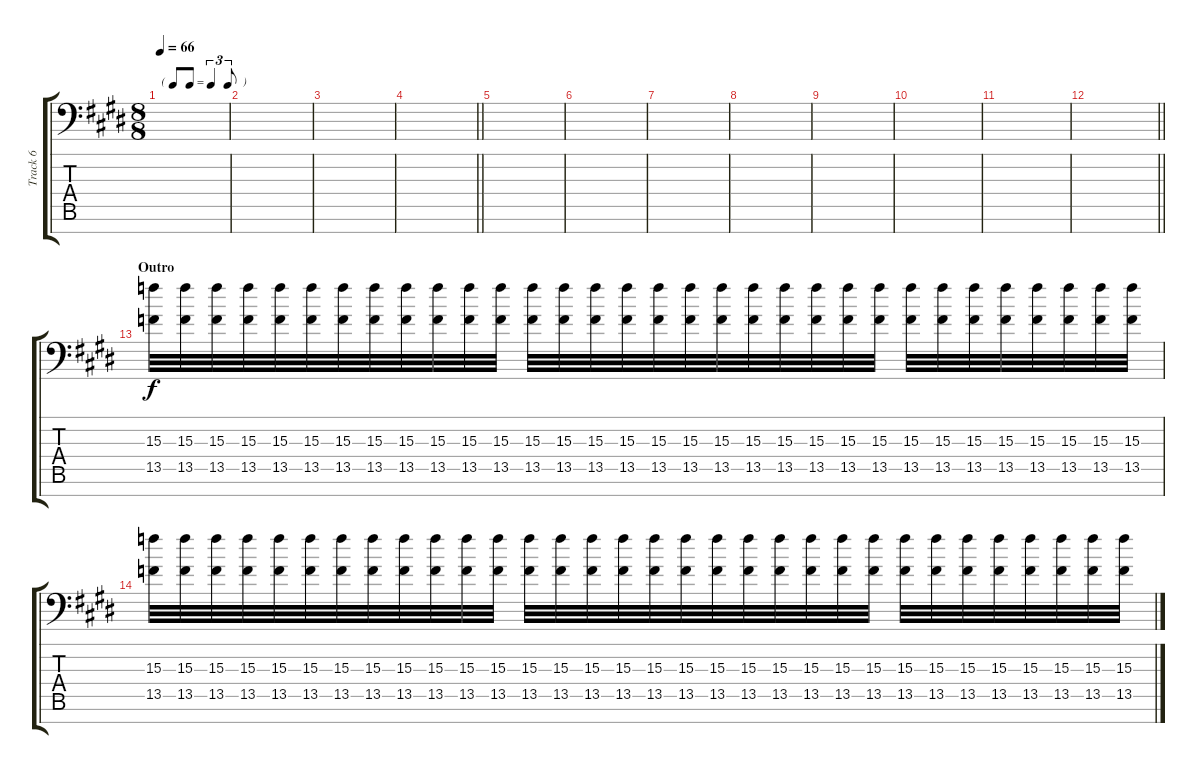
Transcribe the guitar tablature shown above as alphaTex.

\track ("Track 6" "Track 6") {instrument acousticguitarsteel}
\staff {score tabs}
\tuning (B3 G3 D3 A2 E2 A1 E1) {hide}
\ts (8 8)
\tf triplet8th
\tempo 66
\clef f4
\ks c#minor
|
|
|
\barLineRight lightlight
|
|
|
|
|
|
|
|
\barLineRight lightlight
|
\section ("" "Outro")
(15.3 13.5).32{volume 13 instrument overdrivenguitar} (15.3 13.5).32 (15.3 13.5).32 (15.3 13.5).32 (15.3 13.5).32 (15.3 13.5).32 (15.3 13.5).32 (15.3 13.5).32 (15.3 13.5).32 (15.3 13.5).32 (15.3 13.5).32 (15.3 13.5).32 (15.3 13.5).32 (15.3 13.5).32 (15.3 13.5).32 (15.3 13.5).32 (15.3 13.5).32 (15.3 13.5).32 (15.3 13.5).32 (15.3 13.5).32 (15.3 13.5).32 (15.3 13.5).32 (15.3 13.5).32 (15.3 13.5).32 (15.3 13.5).32 (15.3 13.5).32 (15.3 13.5).32 (15.3 13.5).32 (15.3 13.5).32 (15.3 13.5).32 (15.3 13.5).32 (15.3 13.5).32 |
(15.3 13.5).32{volume 0} (15.3 13.5).32 (15.3 13.5).32 (15.3 13.5).32 (15.3 13.5).32 (15.3 13.5).32 (15.3 13.5).32 (15.3 13.5).32 (15.3 13.5).32 (15.3 13.5).32 (15.3 13.5).32 (15.3 13.5).32 (15.3 13.5).32 (15.3 13.5).32 (15.3 13.5).32 (15.3 13.5).32 (15.3 13.5).32 (15.3 13.5).32 (15.3 13.5).32 (15.3 13.5).32 (15.3 13.5).32 (15.3 13.5).32 (15.3 13.5).32 (15.3 13.5).32 (15.3 13.5).32 (15.3 13.5).32 (15.3 13.5).32 (15.3 13.5).32 (15.3 13.5).32 (15.3 13.5).32 (15.3 13.5).32 (15.3 13.5).32
